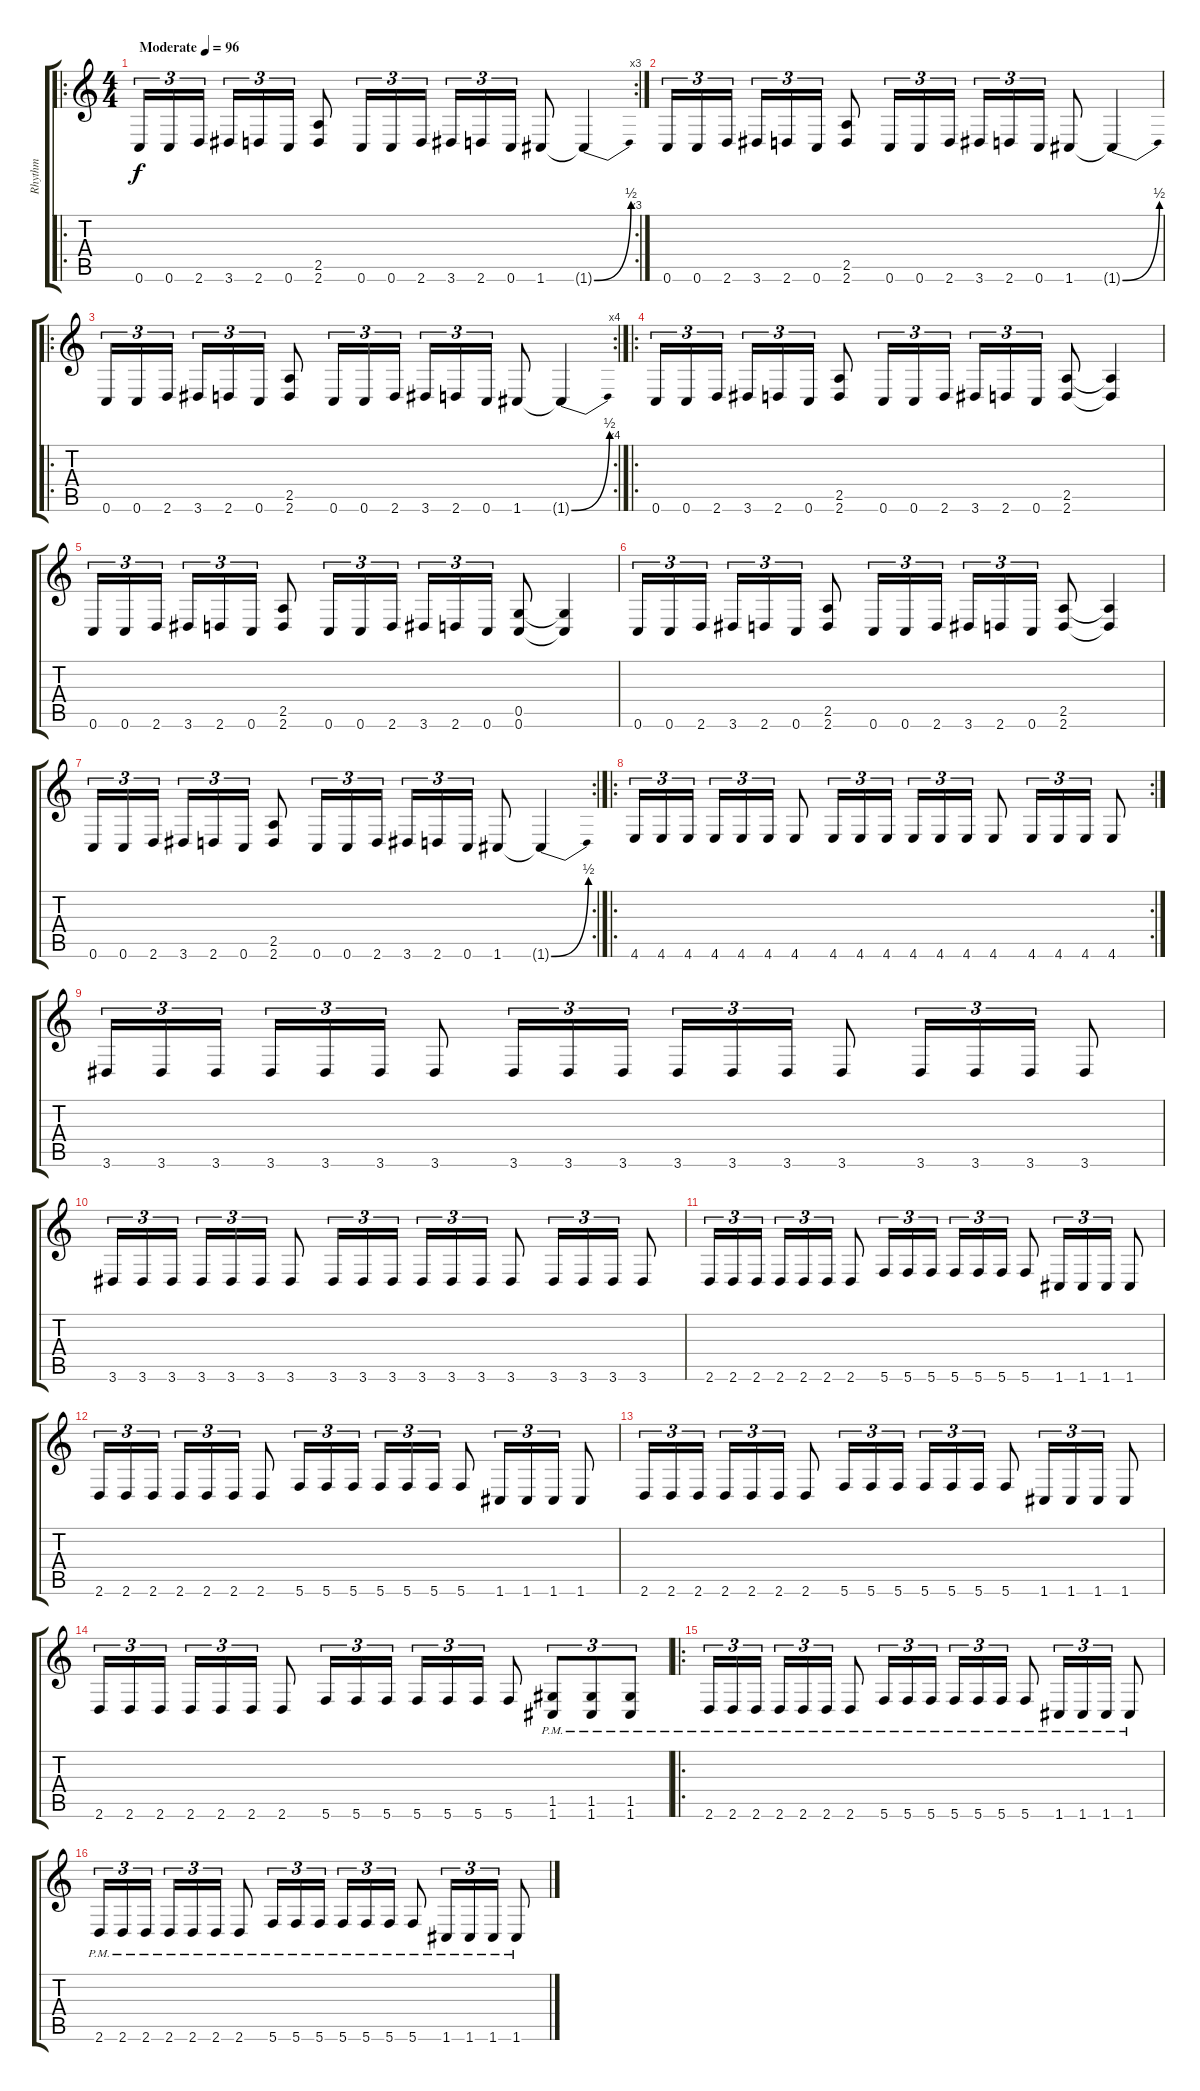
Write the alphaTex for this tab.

\track ("Rhythm" "Rhythm") {instrument overdrivenguitar}
\staff {score tabs}
\tuning (D4 A3 F3 C3 G2 C2) {hide}
\ro
\rc 3
\ts (4 4)
\tempo (96 "Moderate")
\clef g2
\ks c
0.6.16{tu (3 2) dy f instrument overdrivenguitar} 0.6.16{tu (3 2)} 2.6.16{tu (3 2) beam splitsecondary} 3.6.16{tu (3 2)} 2.6.16{tu (3 2)} 0.6.16{tu (3 2)} (2.5 2.6).8 0.6.16{tu (3 2)} 0.6.16{tu (3 2)} 2.6.16{tu (3 2)} 3.6.16{tu (3 2)} 2.6.16{tu (3 2)} 0.6.16{tu (3 2)} 1.6.8 1.6{be (bend 0 0 60 2) t}.4 |
0.6.16{tu (3 2)} 0.6.16{tu (3 2)} 2.6.16{tu (3 2) beam splitsecondary} 3.6.16{tu (3 2)} 2.6.16{tu (3 2)} 0.6.16{tu (3 2)} (2.5 2.6).8 0.6.16{tu (3 2)} 0.6.16{tu (3 2)} 2.6.16{tu (3 2)} 3.6.16{tu (3 2)} 2.6.16{tu (3 2)} 0.6.16{tu (3 2)} 1.6.8 1.6{be (bend 0 0 60 2) t}.4 |
\ro
\rc 4
0.6.16{tu (3 2)} 0.6.16{tu (3 2)} 2.6.16{tu (3 2) beam splitsecondary} 3.6.16{tu (3 2)} 2.6.16{tu (3 2)} 0.6.16{tu (3 2)} (2.5 2.6).8 0.6.16{tu (3 2)} 0.6.16{tu (3 2)} 2.6.16{tu (3 2)} 3.6.16{tu (3 2)} 2.6.16{tu (3 2)} 0.6.16{tu (3 2)} 1.6.8 1.6{be (bend 0 0 60 2) t}.4 |
\ro
0.6.16{tu (3 2)} 0.6.16{tu (3 2)} 2.6.16{tu (3 2) beam splitsecondary} 3.6.16{tu (3 2)} 2.6.16{tu (3 2)} 0.6.16{tu (3 2)} (2.5 2.6).8 0.6.16{tu (3 2)} 0.6.16{tu (3 2)} 2.6.16{tu (3 2)} 3.6.16{tu (3 2)} 2.6.16{tu (3 2)} 0.6.16{tu (3 2)} (2.5 2.6).8 (2.5{t} 2.6{t}).4 |
0.6.16{tu (3 2)} 0.6.16{tu (3 2)} 2.6.16{tu (3 2) beam splitsecondary} 3.6.16{tu (3 2)} 2.6.16{tu (3 2)} 0.6.16{tu (3 2)} (2.5 2.6).8 0.6.16{tu (3 2)} 0.6.16{tu (3 2)} 2.6.16{tu (3 2)} 3.6.16{tu (3 2)} 2.6.16{tu (3 2)} 0.6.16{tu (3 2)} (0.5 0.6).8 (0.5{t} 0.6{t}).4 |
0.6.16{tu (3 2)} 0.6.16{tu (3 2)} 2.6.16{tu (3 2) beam splitsecondary} 3.6.16{tu (3 2)} 2.6.16{tu (3 2)} 0.6.16{tu (3 2)} (2.5 2.6).8 0.6.16{tu (3 2)} 0.6.16{tu (3 2)} 2.6.16{tu (3 2)} 3.6.16{tu (3 2)} 2.6.16{tu (3 2)} 0.6.16{tu (3 2)} (2.5 2.6).8 (2.5{t} 2.6{t}).4 |
\rc 2
0.6.16{tu (3 2)} 0.6.16{tu (3 2)} 2.6.16{tu (3 2) beam splitsecondary} 3.6.16{tu (3 2)} 2.6.16{tu (3 2)} 0.6.16{tu (3 2)} (2.5 2.6).8 0.6.16{tu (3 2)} 0.6.16{tu (3 2)} 2.6.16{tu (3 2)} 3.6.16{tu (3 2)} 2.6.16{tu (3 2)} 0.6.16{tu (3 2)} 1.6.8 1.6{be (bend 0 0 60 2) t}.4 |
\ro
\rc 2
4.6.16{tu (3 2)} 4.6.16{tu (3 2)} 4.6.16{tu (3 2) beam splitsecondary} 4.6.16{tu (3 2)} 4.6.16{tu (3 2)} 4.6.16{tu (3 2)} 4.6.8 4.6.16{tu (3 2)} 4.6.16{tu (3 2)} 4.6.16{tu (3 2)} 4.6.16{tu (3 2)} 4.6.16{tu (3 2)} 4.6.16{tu (3 2)} 4.6.8 4.6.16{tu (3 2)} 4.6.16{tu (3 2)} 4.6.16{tu (3 2)} 4.6.8 |
3.6.16{tu (3 2)} 3.6.16{tu (3 2)} 3.6.16{tu (3 2) beam splitsecondary} 3.6.16{tu (3 2)} 3.6.16{tu (3 2)} 3.6.16{tu (3 2)} 3.6.8 3.6.16{tu (3 2)} 3.6.16{tu (3 2)} 3.6.16{tu (3 2)} 3.6.16{tu (3 2)} 3.6.16{tu (3 2)} 3.6.16{tu (3 2)} 3.6.8 3.6.16{tu (3 2)} 3.6.16{tu (3 2)} 3.6.16{tu (3 2)} 3.6.8 |
3.6.16{tu (3 2)} 3.6.16{tu (3 2)} 3.6.16{tu (3 2) beam splitsecondary} 3.6.16{tu (3 2)} 3.6.16{tu (3 2)} 3.6.16{tu (3 2)} 3.6.8 3.6.16{tu (3 2)} 3.6.16{tu (3 2)} 3.6.16{tu (3 2)} 3.6.16{tu (3 2)} 3.6.16{tu (3 2)} 3.6.16{tu (3 2)} 3.6.8 3.6.16{tu (3 2)} 3.6.16{tu (3 2)} 3.6.16{tu (3 2)} 3.6.8 |
2.6.16{tu (3 2)} 2.6.16{tu (3 2)} 2.6.16{tu (3 2) beam splitsecondary} 2.6.16{tu (3 2)} 2.6.16{tu (3 2)} 2.6.16{tu (3 2)} 2.6.8 5.6.16{tu (3 2)} 5.6.16{tu (3 2)} 5.6.16{tu (3 2)} 5.6.16{tu (3 2)} 5.6.16{tu (3 2)} 5.6.16{tu (3 2)} 5.6.8 1.6.16{tu (3 2)} 1.6.16{tu (3 2)} 1.6.16{tu (3 2)} 1.6.8 |
2.6.16{tu (3 2)} 2.6.16{tu (3 2)} 2.6.16{tu (3 2) beam splitsecondary} 2.6.16{tu (3 2)} 2.6.16{tu (3 2)} 2.6.16{tu (3 2)} 2.6.8 5.6.16{tu (3 2)} 5.6.16{tu (3 2)} 5.6.16{tu (3 2)} 5.6.16{tu (3 2)} 5.6.16{tu (3 2)} 5.6.16{tu (3 2)} 5.6.8 1.6.16{tu (3 2)} 1.6.16{tu (3 2)} 1.6.16{tu (3 2)} 1.6.8 |
2.6.16{tu (3 2)} 2.6.16{tu (3 2)} 2.6.16{tu (3 2) beam splitsecondary} 2.6.16{tu (3 2)} 2.6.16{tu (3 2)} 2.6.16{tu (3 2)} 2.6.8 5.6.16{tu (3 2)} 5.6.16{tu (3 2)} 5.6.16{tu (3 2)} 5.6.16{tu (3 2)} 5.6.16{tu (3 2)} 5.6.16{tu (3 2)} 5.6.8 1.6.16{tu (3 2)} 1.6.16{tu (3 2)} 1.6.16{tu (3 2)} 1.6.8 |
2.6.16{tu (3 2)} 2.6.16{tu (3 2)} 2.6.16{tu (3 2) beam splitsecondary} 2.6.16{tu (3 2)} 2.6.16{tu (3 2)} 2.6.16{tu (3 2)} 2.6.8 5.6.16{tu (3 2)} 5.6.16{tu (3 2)} 5.6.16{tu (3 2)} 5.6.16{tu (3 2)} 5.6.16{tu (3 2)} 5.6.16{tu (3 2)} 5.6.8 (1.5{pm} 1.6{pm}).8{tu (3 2)} (1.5{pm} 1.6{pm}).8{tu (3 2)} (1.5{pm} 1.6{pm}).8{tu (3 2)} |
\ro
2.6{pm}.16{tu (3 2)} 2.6{pm}.16{tu (3 2)} 2.6{pm}.16{tu (3 2) beam splitsecondary} 2.6{pm}.16{tu (3 2)} 2.6{pm}.16{tu (3 2)} 2.6{pm}.16{tu (3 2)} 2.6{pm}.8 5.6{pm}.16{tu (3 2)} 5.6{pm}.16{tu (3 2)} 5.6{pm}.16{tu (3 2)} 5.6{pm}.16{tu (3 2)} 5.6{pm}.16{tu (3 2)} 5.6{pm}.16{tu (3 2)} 5.6{pm}.8 1.6{pm}.16{tu (3 2)} 1.6{pm}.16{tu (3 2)} 1.6{pm}.16{tu (3 2)} 1.6{pm}.8 |
2.6{pm}.16{tu (3 2)} 2.6{pm}.16{tu (3 2)} 2.6{pm}.16{tu (3 2) beam splitsecondary} 2.6{pm}.16{tu (3 2)} 2.6{pm}.16{tu (3 2)} 2.6{pm}.16{tu (3 2)} 2.6{pm}.8 5.6{pm}.16{tu (3 2)} 5.6{pm}.16{tu (3 2)} 5.6{pm}.16{tu (3 2)} 5.6{pm}.16{tu (3 2)} 5.6{pm}.16{tu (3 2)} 5.6{pm}.16{tu (3 2)} 5.6{pm}.8 1.6{pm}.16{tu (3 2)} 1.6{pm}.16{tu (3 2)} 1.6{pm}.16{tu (3 2)} 1.6{pm}.8
